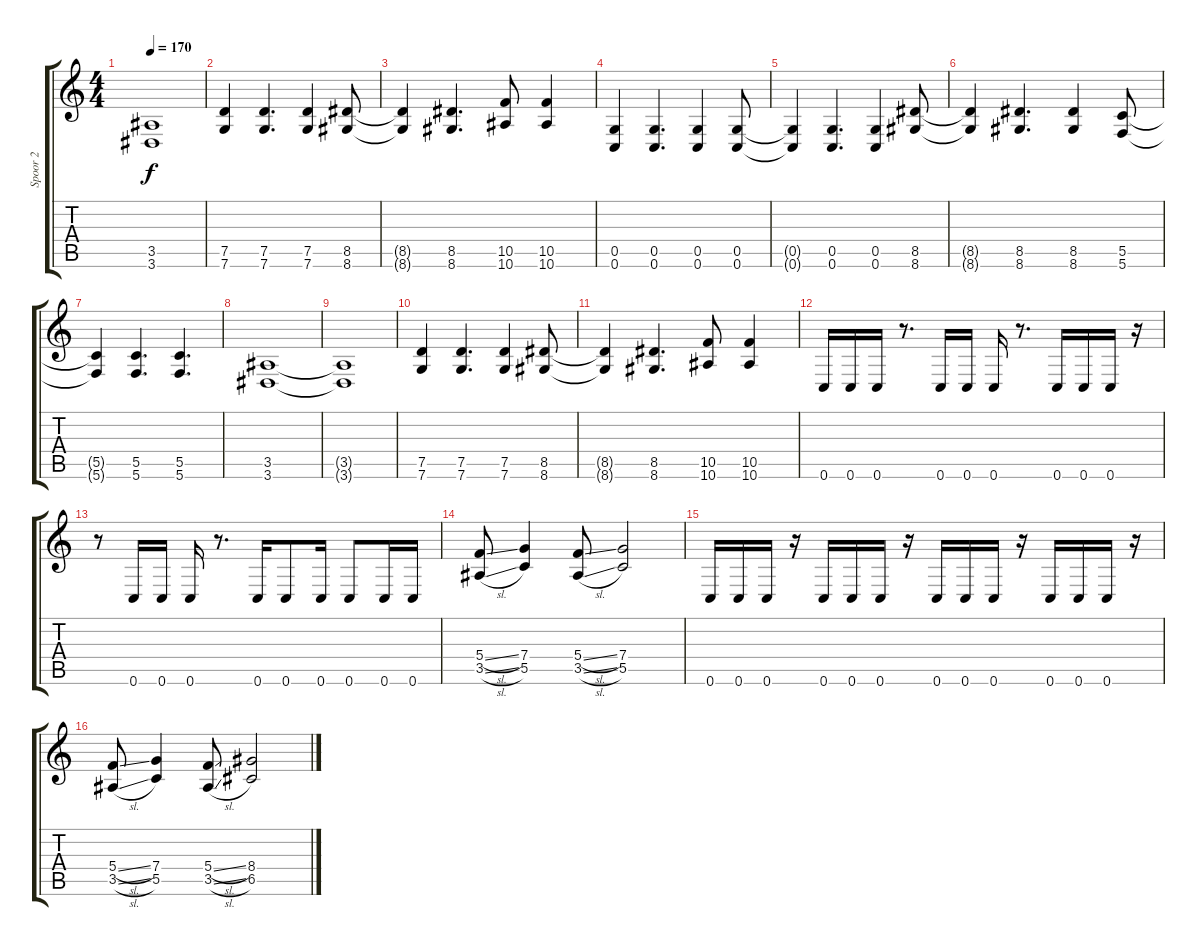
\track ("Spoor 2" "Spoor 2") {instrument distortionguitar}
\staff {score tabs}
\tuning (D4 A3 F3 C3 G2 C2) {hide}
\ts (4 4)
\tempo 170
\clef g2
\ks c
(3.5{t} 3.6{t}).1{dy f} |
(7.5 7.6).4 (7.5 7.6).4{d} (7.5 7.6).4 (8.5 8.6).8 |
(8.5{t} 8.6{t}).4 (8.5 8.6).4{d} (10.5 10.6).8 (10.5 10.6).4 |
(0.5 0.6).4 (0.5 0.6).4{d} (0.5 0.6).4 (0.5 0.6).8 |
(0.5{t} 0.6{t}).4 (0.5 0.6).4{d} (0.5 0.6).4 (8.5 8.6).8 |
(8.5{t} 8.6{t}).4 (8.5 8.6).4{d} (8.5 8.6).4 (5.5 5.6).8 |
(5.5{t} 5.6{t}).4 (5.5 5.6).4{d} (5.5 5.6).4{d} |
(3.5 3.6).1 |
(3.5{t} 3.6{t}).1 |
(7.5 7.6).4 (7.5 7.6).4{d} (7.5 7.6).4 (8.5 8.6).8 |
(8.5{t} 8.6{t}).4 (8.5 8.6).4{d} (10.5 10.6).8 (10.5 10.6).4 |
0.6.16 0.6.16 0.6.16 r.8{d} 0.6.16 0.6.16 0.6.16 r.8{d} 0.6.16 0.6.16 0.6.16 r.16 |
r.8 0.6.16 0.6.16 0.6.16 r.8{d} 0.6.16 0.6.8 0.6.16 0.6.8 0.6.16 0.6.16 |
(5.4{sl} 3.5{sl}).8 (7.4 5.5).4 (5.4{sl} 3.5{sl}).8 (7.4 5.5).2 |
0.6.16 0.6.16 0.6.16 r.16 0.6.16 0.6.16 0.6.16 r.16 0.6.16 0.6.16 0.6.16 r.16 0.6.16 0.6.16 0.6.16 r.16 |
(5.4{sl} 3.5{sl}).8 (7.4 5.5).4 (5.4{sl} 3.5{sl}).8 (8.4 6.5).2
